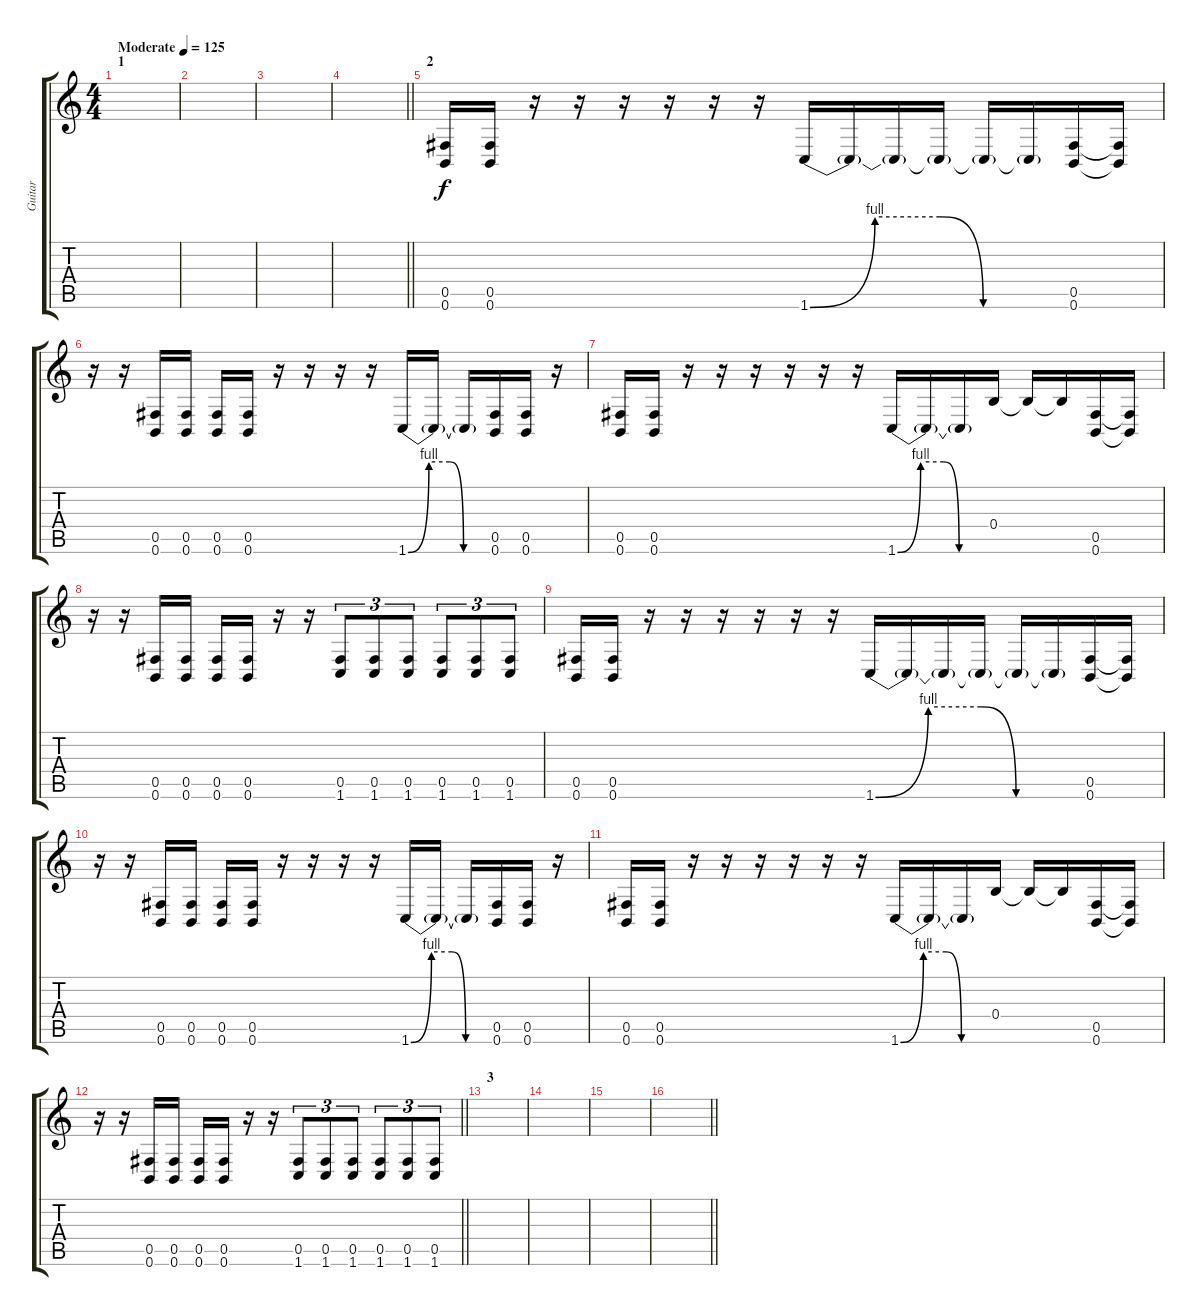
\track ("Guitar" "Guitar") {instrument distortionguitar}
\staff {score tabs}
\tuning (Db4 Ab3 E3 B2 Gb2 B1) {hide}
\ts (4 4)
\section ("" "1")
\tempo (125 "Moderate")
\clef g2
\ks c
|
|
|
\barLineRight lightlight
|
\section ("" "2")
(0.5 0.6).16 (0.5 0.6).16 r.16 r.16 r.16 r.16 r.16 r.16 1.6{be (custom 0 0 15 4 30 4 40 0 60 0)}.16 1.6{t}.16 1.6{t}.16 1.6{t}.16 1.6{t}.16 1.6{t}.16 (0.5 0.6).16 (0.5{t} 0.6{t}).16 |
r.16 r.16 (0.5 0.6).16 (0.5 0.6).16 (0.5 0.6).16 (0.5 0.6).16 r.16 r.16 r.16 r.16 1.6{be (custom 0 0 15 4 30 4 40 0 60 0)}.16 1.6{t}.16 1.6{t}.16 (0.5 0.6).16 (0.5 0.6).16 r.16 |
(0.5 0.6).16 (0.5 0.6).16 r.16 r.16 r.16 r.16 r.16 r.16 1.6{be (custom 0 0 15 4 30 4 40 0 60 0)}.16 1.6{t}.16 1.6{t}.16 0.4.16 0.4{t}.16 0.4{t}.16 (0.5 0.6).16 (0.5{t} 0.6{t}).16 |
r.16 r.16 (0.5 0.6).16 (0.5 0.6).16 (0.5 0.6).16 (0.5 0.6).16 r.16 r.16 (0.5 1.6).8{tu (3 2)} (0.5 1.6).8{tu (3 2)} (0.5 1.6).8{tu (3 2)} (0.5 1.6).8{tu (3 2)} (0.5 1.6).8{tu (3 2)} (0.5 1.6).8{tu (3 2)} |
(0.5 0.6).16 (0.5 0.6).16 r.16 r.16 r.16 r.16 r.16 r.16 1.6{be (custom 0 0 15 4 30 4 40 0 60 0)}.16 1.6{t}.16 1.6{t}.16 1.6{t}.16 1.6{t}.16 1.6{t}.16 (0.5 0.6).16 (0.5{t} 0.6{t}).16 |
r.16 r.16 (0.5 0.6).16 (0.5 0.6).16 (0.5 0.6).16 (0.5 0.6).16 r.16 r.16 r.16 r.16 1.6{be (custom 0 0 15 4 30 4 40 0 60 0)}.16 1.6{t}.16 1.6{t}.16 (0.5 0.6).16 (0.5 0.6).16 r.16 |
(0.5 0.6).16 (0.5 0.6).16 r.16 r.16 r.16 r.16 r.16 r.16 1.6{be (custom 0 0 15 4 30 4 40 0 60 0)}.16 1.6{t}.16 1.6{t}.16 0.4.16 0.4{t}.16 0.4{t}.16 (0.5 0.6).16 (0.5{t} 0.6{t}).16 |
\barLineRight lightlight
r.16 r.16 (0.5 0.6).16 (0.5 0.6).16 (0.5 0.6).16 (0.5 0.6).16 r.16 r.16 (0.5 1.6).8{tu (3 2)} (0.5 1.6).8{tu (3 2)} (0.5 1.6).8{tu (3 2)} (0.5 1.6).8{tu (3 2)} (0.5 1.6).8{tu (3 2)} (0.5 1.6).8{tu (3 2)} |
\section ("" "3")
|
|
|
\barLineRight lightlight
